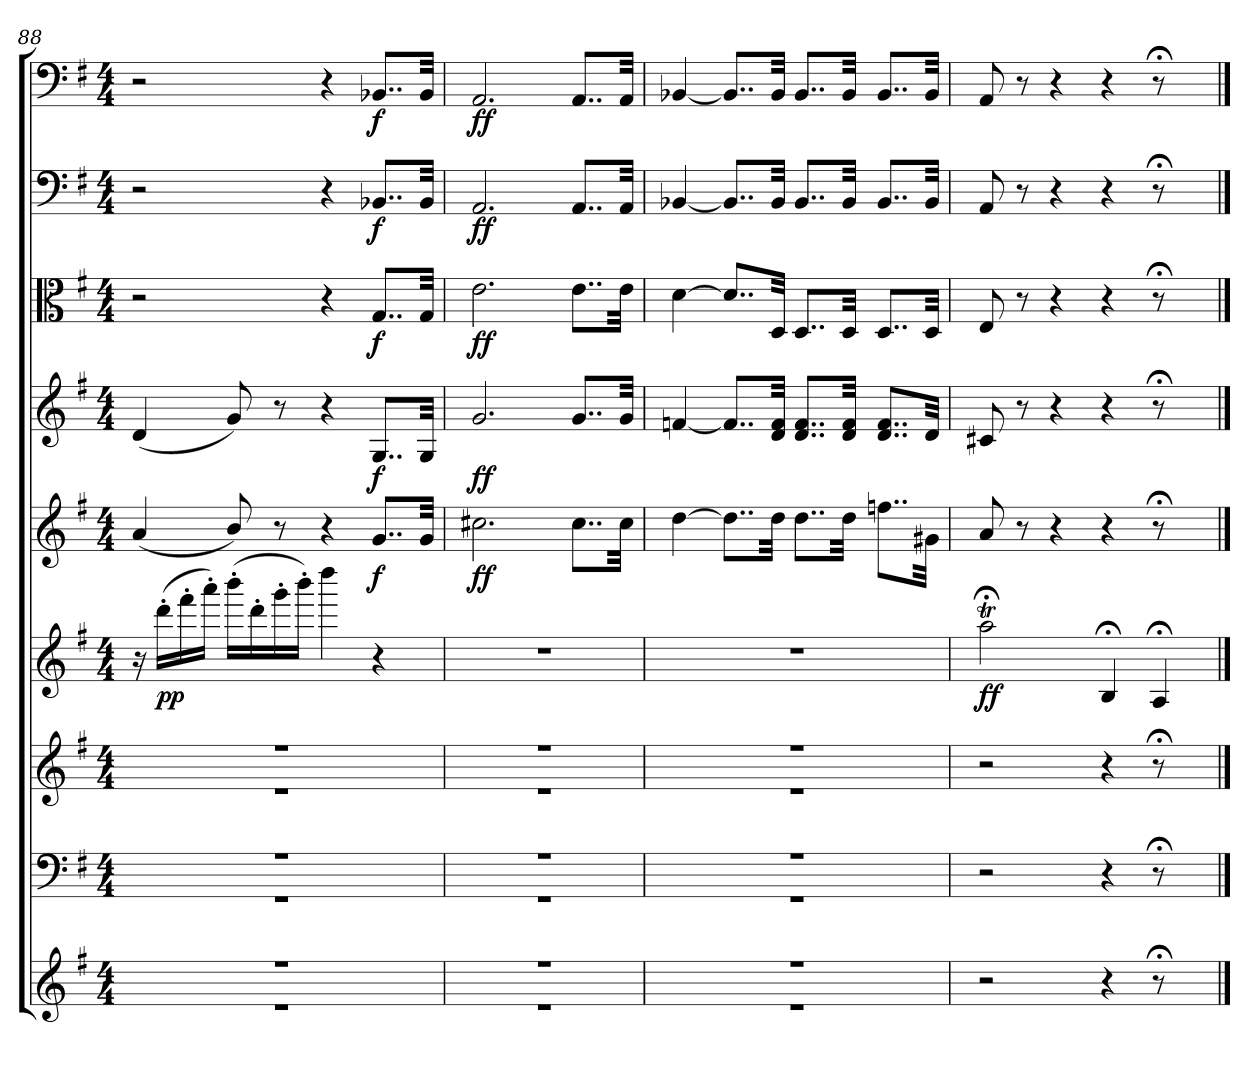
**kern	**kern	**kern	**kern	**dynam	**kern	**dynam	**kern	**dynam	**kern	**dynam	**kern	**dynam	**kern	**dynam
*part9	*part8	*part7	*part6	*part6	*part5	*part5	*part4	*part4	*part3	*part3	*part2	*part2	*part1	*part1
*staff9	*staff8	*staff7	*staff6	*staff6	*staff5	*staff5	*staff4	*staff4	*staff3	*staff3	*staff2	*staff2	*staff1	*staff1
*clefG2	*clefF4	*clefG2	*clefG2	*	*clefG2	*	*clefG2	*	*clefC3	*	*clefF4	*	*clefF4	*
*k[f#]	*k[f#]	*k[f#]	*k[f#]	*	*k[f#]	*	*k[f#]	*	*k[f#]	*	*k[f#]	*	*k[f#]	*
*G:	*G:	*G:	*G:	*	*G:	*	*G:	*	*G:	*	*G:	*	*G:	*
*M4/4	*M4/4	*M4/4	*M4/4	*	*M4/4	*	*M4/4	*	*M4/4	*	*M4/4	*	*M4/4	*
=88	=88	=88	=88	=88	=88	=88	=88	=88	=88	=88	=88	=88	=88	=88
*^	*^	*^	*	*	*	*	*	*	*	*	*	*	*	*
1r	1r	1r	1r	1r	1r	16r	.	(4a/	.	(4d/	.	2r	.	2r	.	2r	.
.	.	.	.	.	.	(16ddd'\LL	pp	.	.	.	.	.	.	.	.	.	.
.	.	.	.	.	.	16fff#'\	.	.	.	.	.	.	.	.	.	.	.
.	.	.	.	.	.	16aaa'\JJ)	.	.	.	.	.	.	.	.	.	.	.
.	.	.	.	.	.	(16bbb'\LL	.	8b/)	.	8g/)	.	.	.	.	.	.	.
.	.	.	.	.	.	16ddd'\	.	.	.	.	.	.	.	.	.	.	.
.	.	.	.	.	.	16ggg'\	.	8r	.	8r	.	.	.	.	.	.	.
.	.	.	.	.	.	16bbb'\JJ)	.	.	.	.	.	.	.	.	.	.	.
.	.	.	.	.	.	4dddd\	.	4r	.	4r	.	4r	.	4r	.	4r	.
.	.	.	.	.	.	4r	.	8..g/L	f	8..G/L	f	8..G/L	f	8..BB-X/L	f	8..BB-X/L	f
.	.	.	.	.	.	.	.	32g/Jkk	.	32G/Jkk	.	32G/Jkk	.	32BB-/Jkk	.	32BB-/Jkk	.
=89	=89	=89	=89	=89	=89	=89	=89	=89	=89	=89	=89	=89	=89	=89	=89	=89	=89
1r	1r	1r	1r	1r	1r	1r	.	2.cc#X\	ff	2.g/	ff	2.e\	ff	2.AA/	ff	2.AA/	ff
.	.	.	.	.	.	.	.	8..cc#\L	.	8..g/L	.	8..e\L	.	8..AA/L	.	8..AA/L	.
.	.	.	.	.	.	.	.	32cc#\Jkk	.	32g/Jkk	.	32e\Jkk	.	32AA/Jkk	.	32AA/Jkk	.
=90	=90	=90	=90	=90	=90	=90	=90	=90	=90	=90	=90	=90	=90	=90	=90	=90	=90
1r	1r	1r	1r	1r	1r	1r	.	[4dd\	.	[4fn/	.	[4d\	.	[4BB-X/	.	[4BB-X/	.
.	.	.	.	.	.	.	.	8..dd\L]	.	8..f/L]	.	8..d/L]	.	8..BB-/L]	.	8..BB-/L]	.
.	.	.	.	.	.	.	.	32dd\Jkk	.	32d/ 32f/Jkk	.	32D/Jkk	.	32BB-/Jkk	.	32BB-/Jkk	.
.	.	.	.	.	.	.	.	8..dd\L	.	8..d/ 8..f/L	.	8..D/L	.	8..BB-/L	.	8..BB-/L	.
.	.	.	.	.	.	.	.	32dd\Jkk	.	32d/ 32f/Jkk	.	32D/Jkk	.	32BB-/Jkk	.	32BB-/Jkk	.
.	.	.	.	.	.	.	.	8..ffn\L	.	8..d/ 8..f/L	.	8..D/L	.	8..BB-/L	.	8..BB-/L	.
.	.	.	.	.	.	.	.	32g#X\Jkk	.	32d/Jkk	.	32D/Jkk	.	32BB-/Jkk	.	32BB-/Jkk	.
*v	*v	*	*	*v	*v	*	*	*	*	*	*	*	*	*	*	*	*
*	*v	*v	*	*	*	*	*	*	*	*	*	*	*	*	*
=91	=91	=91	=91	=91	=91	=91	=91	=91	=91	=91	=91	=91	=91	=91
2r	2r	2r	2aaT;<\	ff	8a/	.	8c#X/	.	8E/	.	8AA/	.	8AA/	.
.	.	.	.	.	8r	.	8r	.	8r	.	8r	.	8r	.
.	.	.	.	.	4r	.	4r	.	4r	.	4r	.	4r	.
4r	4r	4r	4B;</	.	4r	.	4r	.	4r	.	4r	.	4r	.
8r;<	8r;<	8r;<	4A;</	.	8r;<	.	8r;<	.	8r;<	.	8r;<	.	8r;<	.
8ryy	8ryy	8ryy	.	.	8ryy	.	8ryy	.	8ryy	.	8ryy	.	8ryy	.
==	==	==	==	==	==	==	==	==	==	==	==	==	==	==
*-	*-	*-	*-	*-	*-	*-	*-	*-	*-	*-	*-	*-	*-	*-
